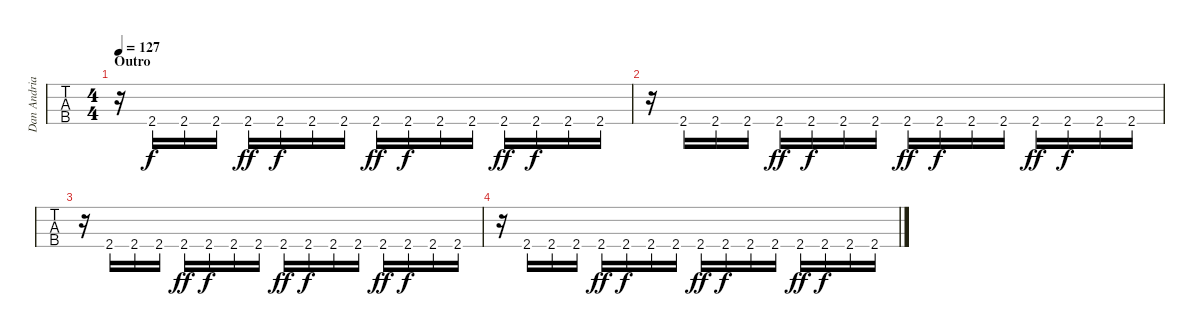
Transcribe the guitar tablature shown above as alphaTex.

\track ("Dan Andriano - Bass" "Dan Andria") {instrument electricbassfinger}
\staff {tabs}
\tuning (G2 D2 A1 E1) {hide}
\ts (4 4)
\section ("" "Outro")
\tempo 127
\clef f4
\ks a
r.16{dy f} 2.4.16 2.4.16 2.4.16 2.4.16{dy ff} 2.4.16{dy f} 2.4.16 2.4.16 2.4.16{dy ff} 2.4.16{dy f} 2.4.16 2.4.16 2.4.16{dy ff} 2.4.16{dy f} 2.4.16 2.4.16 |
r.16 2.4.16 2.4.16 2.4.16 2.4.16{dy ff} 2.4.16{dy f} 2.4.16 2.4.16 2.4.16{dy ff} 2.4.16{dy f} 2.4.16 2.4.16 2.4.16{dy ff} 2.4.16{dy f} 2.4.16 2.4.16 |
r.16 2.4.16 2.4.16 2.4.16 2.4.16{dy ff} 2.4.16{dy f} 2.4.16 2.4.16 2.4.16{dy ff} 2.4.16{dy f} 2.4.16 2.4.16 2.4.16{dy ff} 2.4.16{dy f} 2.4.16 2.4.16 |
r.16 2.4.16 2.4.16 2.4.16 2.4.16{dy ff} 2.4.16{dy f} 2.4.16 2.4.16 2.4.16{dy ff} 2.4.16{dy f} 2.4.16 2.4.16 2.4.16{dy ff} 2.4.16{dy f} 2.4.16 2.4.16
